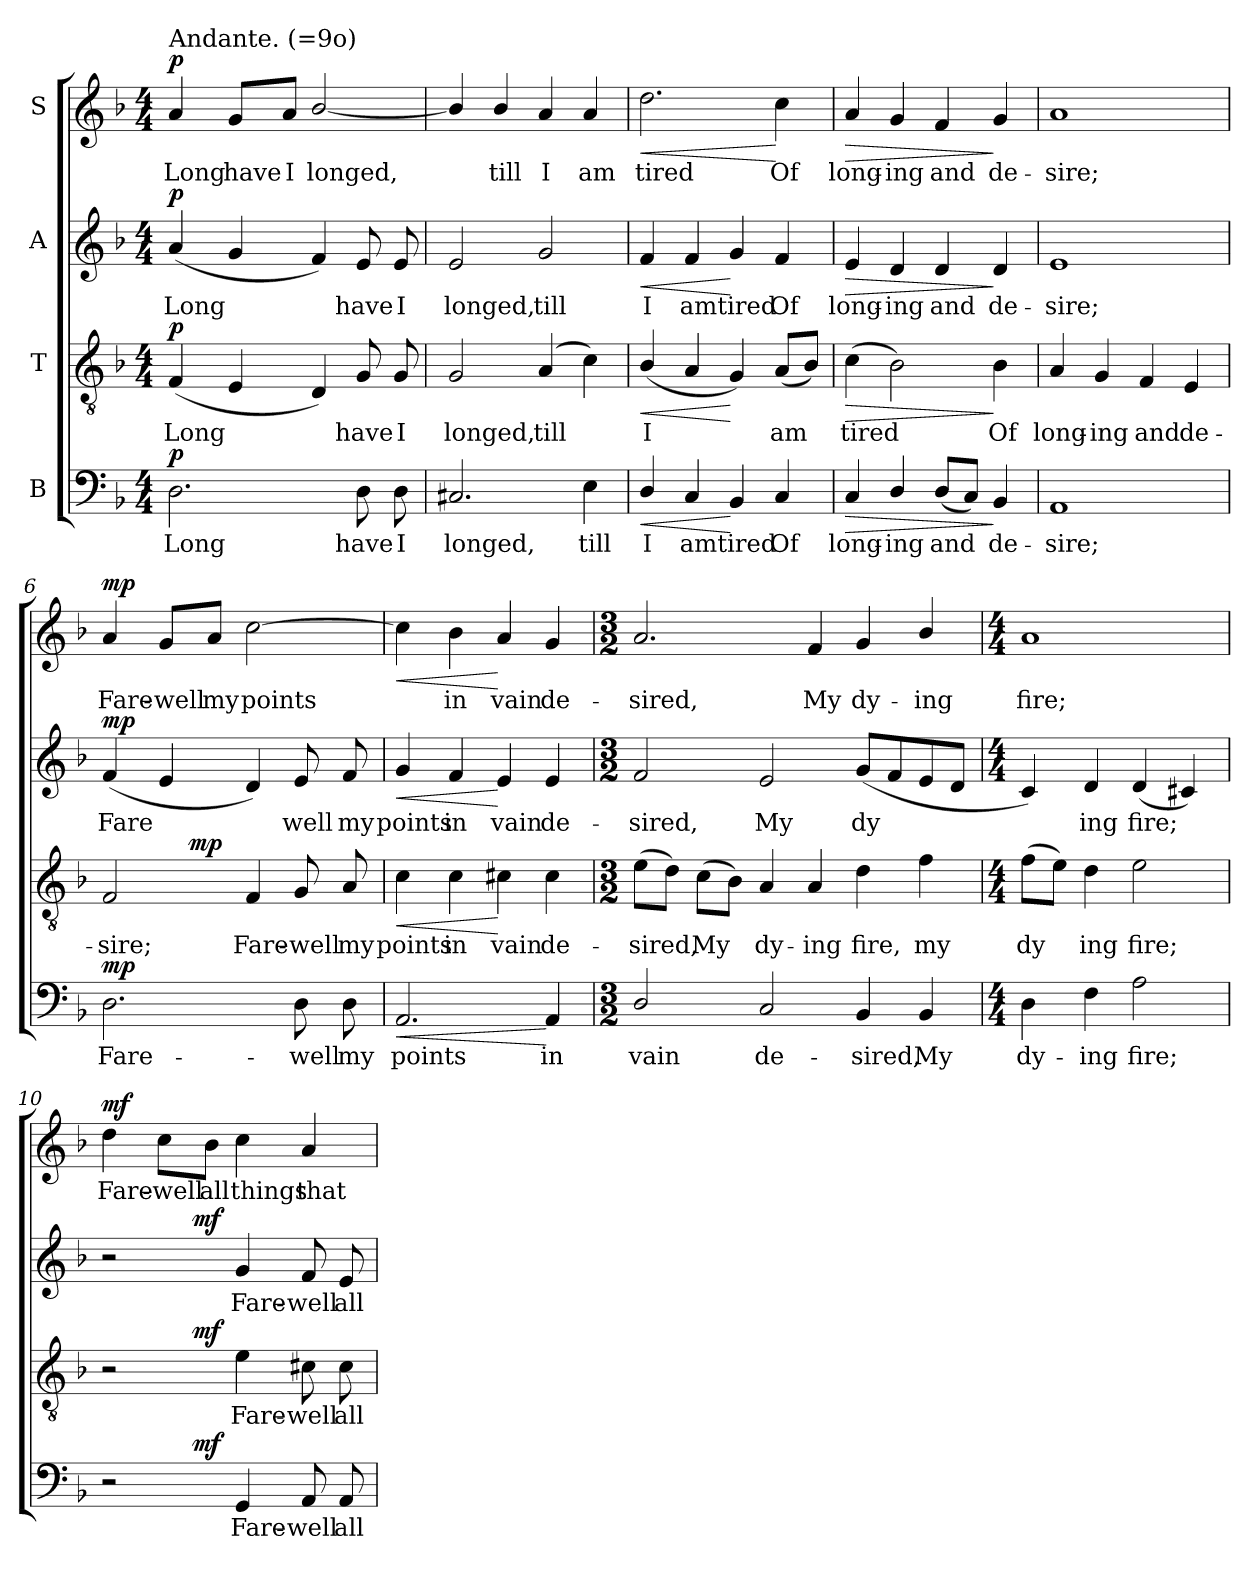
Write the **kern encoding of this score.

**kern	**text	**dynam	**kern	**text	**dynam	**kern	**text	**dynam	**kern	**text	**dynam
*part4	*part4	*part4	*part3	*part3	*part3	*part2	*part2	*part2	*part1	*part1	*part1
*staff4	*staff4	*staff4	*staff3	*staff3	*staff3	*staff2	*staff2	*staff2	*staff1	*staff1	*staff1
*I"B	*	*	*I"T	*	*	*I"A	*	*	*I"S	*	*
!!LO:PB:g=z
*stria5	*	*	*stria5	*	*	*stria5	*	*	*stria5	*	*
*clefF4	*	*	*clefGv2	*	*	*clefG2	*	*	*clefG2	*	*
*k[b-]	*	*	*k[b-]	*	*	*k[b-]	*	*	*k[b-]	*	*
*F:	*	*	*F:	*	*	*F:	*	*	*F:	*	*
*M4/4	*	*	*M4/4	*	*	*M4/4	*	*	*M4/4	*	*
=1	=1	=1	=1	=1	=1	=1	=1	=1	=1	=1	=1
!	!	!	!	!	!	!	!	!	!LO:TX:a:t=Andante. (=9o)	!	!
!	!LO:LY:b:cj	!LO:DY:a	!	!LO:LY:b	!LO:DY:a	!	!LO:LY:b	!LO:DY:a	!	!LO:LY:b:cj	!LO:DY:a
2.D\	Long	p	(<4F/	Long	p	(<4a/	Long	p	4a/	Long	p
!	!	!	!	!LO:LY:b	!	!	!LO:LY:b	!	!	!LO:LY:b:cj	!
.	.	.	4E/	.	.	4g/	.	.	8g/L	have	.
!	!	!	!	!	!	!	!	!	!	!LO:LY:b:cj	!
.	.	.	.	.	.	.	.	.	8a/J	I	.
!	!	!	!	!LO:LY:b	!	!	!LO:LY:b	!	!	!LO:LY:b:cj	!
.	.	.	4D/)	.	.	4f/)	.	.	[<2b-/	longed,	.
!	!LO:LY:b:cj	!	!	!LO:LY:b	!	!	!LO:LY:b	!	!	!	!
8D\	have	.	8G/	have	.	8e/	have	.	.	.	.
!	!LO:LY:b:cj	!	!	!LO:LY:b	!	!	!LO:LY:b	!	!	!	!
8D\	I	.	8G/	I	.	8e/	I	.	.	.	.
=2	=2	=2	=2	=2	=2	=2	=2	=2	=2	=2	=2
!	!LO:LY:b:cj	!	!	!LO:LY:b	!	!	!LO:LY:b	!	!	!LO:LY:b:cj	!
2.C#X/	longed,	.	2G/	longed,	.	2e/	longed,	.	4b-/]	.	.
!	!	!	!	!	!	!	!	!	!	!LO:LY:b:cj	!
.	.	.	.	.	.	.	.	.	4b-/	till	.
!	!	!	!	!LO:LY:b	!	!	!LO:LY:b	!	!	!LO:LY:b:cj	!
.	.	.	(<4A/	till	.	2g/	till	.	4a/	I	.
!	!LO:LY:b:cj	!	!	!LO:LY:b	!	!	!	!	!	!LO:LY:b:cj	!
4E\	till	.	4c\)	.	.	.	.	.	4a/	am	.
=3	=3	=3	=3	=3	=3	=3	=3	=3	=3	=3	=3
!	!LO:LY:b:cj	!LO:HP:b	!	!LO:LY:b	!LO:HP:b	!	!LO:LY:b	!LO:HP:b	!	!LO:LY:b:cj	!LO:HP:b
4D/	I	<	(<4B-/	I	<	4f/	I	<	2.dd\	tired	<
!	!LO:LY:b:cj	!	!	!LO:LY:b	!	!	!LO:LY:b	!	!	!	!
4C/	am	.	4A/	.	.	4f/	am	.	.	.	.
!	!LO:LY:b:cj	!	!	!LO:LY:b	!	!	!LO:LY:b	!	!	!	!
4BB-/	tired	[	4G/)	.	[	4g/	tired	[	.	.	.
!	!LO:LY:b:cj	!	!	!LO:LY:b	!	!	!LO:LY:b	!	!	!LO:LY:b:cj	!
4C/	Of	.	(<8A/L	am	.	4f/	Of	.	4cc\	Of	[
!	!	!	!	!LO:LY:b	!	!	!	!	!	!	!
.	.	.	8B-/J)	.	.	.	.	.	.	.	.
=4	=4	=4	=4	=4	=4	=4	=4	=4	=4	=4	=4
!	!LO:LY:b:cj	!LO:HP:b	!	!LO:LY:b	!LO:HP:b	!	!LO:LY:b	!LO:HP:b	!	!LO:LY:b:cj	!LO:HP:b
4C/	long-	>	(>4c\	tired	>	4e/	long-	>	4a/	long-	>
!	!LO:LY:b:cj	!	!	!LO:LY:b	!	!	!LO:LY:b	!	!	!LO:LY:b:cj	!
4D/	-ing	.	2B-\)	.	.	4d/	-ing	.	4g/	-ing	.
!	!LO:LY:b:cj	!	!	!	!	!	!LO:LY:b	!	!	!LO:LY:b:cj	!
(<8D/L	and	.	.	.	.	4d/	and	.	4f/	and	.
!	!LO:LY:b:cj	!	!	!	!	!	!	!	!	!	!
8C/J)	.	.	.	.	.	.	.	.	.	.	.
!	!LO:LY:b:cj	!	!	!LO:LY:b	!	!	!LO:LY:b	!	!	!LO:LY:b:cj	!
4BB-/	de-	]	4B-\	Of	]	4d/	de-	]	4g/	de-	]
=5	=5	=5	=5	=5	=5	=5	=5	=5	=5	=5	=5
!	!LO:LY:b:cj	!	!	!LO:LY:b	!	!	!LO:LY:b	!	!	!LO:LY:b:cj	!
1AA	-sire;	.	4A/	long-	.	1e	-sire;	.	1a	-sire;	.
!	!	!	!	!LO:LY:b	!	!	!	!	!	!	!
.	.	.	4G/	-ing	.	.	.	.	.	.	.
!	!	!	!	!LO:LY:b	!	!	!	!	!	!	!
.	.	.	4F/	and	.	.	.	.	.	.	.
!	!	!	!	!LO:LY:b	!	!	!	!	!	!	!
.	.	.	4E/	de-	.	.	.	.	.	.	.
!!LO:LB:g=z
=6	=6	=6	=6	=6	=6	=6	=6	=6	=6	=6	=6
!	!LO:LY:b:cj	!LO:DY:a	!	!LO:LY:b	!	!	!LO:LY:b	!LO:DY:a	!	!LO:LY:b:cj	!LO:DY:a
*	*	*	*^	*	*	*	*	*	*	*	*
2.D\	Fare-	mp	2F/	4ryy	-sire;	.	(<4f/	Fare-	mp	4a/	Fare-	mp
!	!	!	!	!	!	!	!	!LO:LY:b	!	!	!LO:LY:b:cj	!
.	.	.	.	16ryy	.	.	4e/	--	.	8g/L	-well	.
.	.	.	.	64ryy	.	.	.	.	.	.	.	.
!	!	!	!	!	!	!LO:DY:a	!	!	!	!	!	!
.	.	.	.	2ryy	.	mp	.	.	.	.	.	.
!	!	!	!	!	!	!	!	!	!	!	!LO:LY:b:cj	!
.	.	.	.	.	.	.	.	.	.	8a/J	my	.
!	!	!	!	!	!LO:LY:b	!	!	!LO:LY:b	!	!	!LO:LY:b:cj	!
.	.	.	4F/	.	Fare-	.	4d/)	--	.	[>2cc\	points	.
!	!LO:LY:b:cj	!	!	!	!LO:LY:b	!	!	!LO:LY:b	!	!	!	!
8D\	-well	.	8G/	.	-well	.	8e/	-well	.	.	.	.
.	.	.	.	8ryy	.	.	.	.	.	.	.	.
!	!LO:LY:b:cj	!	!	!	!LO:LY:b	!	!	!LO:LY:b	!	!	!	!
8D\	my	.	8A/	.	my	.	8f/	my	.	.	.	.
.	.	.	.	32.ryy	.	.	.	.	.	.	.	.
=7	=7	=7	=7	=7	=7	=7	=7	=7	=7	=7	=7	=7
!	!LO:LY:b:cj	!LO:HP:b	!	!	!LO:LY:b	!LO:HP:b	!	!LO:LY:b	!LO:HP:b	!	!LO:LY:b:cj	!LO:HP:b
*	*	*	*v	*v	*	*	*	*	*	*	*	*
2.AA/	points	<	4c\	points	<	4g/	points	<	4cc\]	.	<
!	!	!	!	!LO:LY:b	!	!	!LO:LY:b	!	!	!LO:LY:b:cj	!
.	.	.	4c\	in	.	4f/	in	.	4b-\	in	.
!	!	!	!	!LO:LY:b	!	!	!LO:LY:b	!	!	!LO:LY:b:cj	!
.	.	.	4c#X\	vain	[	4e/	vain	[	4a/	vain	[
!	!LO:LY:b:cj	!	!	!LO:LY:b	!	!	!LO:LY:b	!	!	!LO:LY:b:cj	!
4AA/	in	[	4c#\	de-	.	4e/	de-	.	4g/	de-	.
=8	=8	=8	=8	=8	=8	=8	=8	=8	=8	=8	=8
*M3/2	*	*	*M3/2	*	*	*M3/2	*	*	*M3/2	*	*
!	!LO:LY:b:cj	!	!	!LO:LY:b	!	!	!LO:LY:b	!	!	!LO:LY:b:cj	!
2D/	vain	.	(>8e\L	-sired,	.	2f/	-sired,	.	2.a/	-sired,	.
!	!	!	!	!LO:LY:b	!	!	!	!	!	!	!
.	.	.	8d\J)	.	.	.	.	.	.	.	.
!	!	!	!	!LO:LY:b	!	!	!	!	!	!	!
.	.	.	(>8c\L	My	.	.	.	.	.	.	.
!	!	!	!	!LO:LY:b	!	!	!	!	!	!	!
.	.	.	8B-\J)	.	.	.	.	.	.	.	.
!	!LO:LY:b:cj	!	!	!LO:LY:b	!	!	!LO:LY:b	!	!	!	!
2C/	de-	.	4A/	dy-	.	2e/	My	.	.	.	.
!	!	!	!	!LO:LY:b	!	!	!	!	!	!LO:LY:b:cj	!
.	.	.	4A/	-ing	.	.	.	.	4f/	My	.
!	!LO:LY:b:cj	!	!	!LO:LY:b	!	!	!LO:LY:b	!	!	!LO:LY:b:cj	!
4BB-/	-sired,	.	4d\	fire,	.	(<8g/L	dy-	.	4g/	dy-	.
!	!	!	!	!	!	!	!LO:LY:b	!	!	!	!
.	.	.	.	.	.	8f/	--	.	.	.	.
!	!LO:LY:b:cj	!	!	!LO:LY:b	!	!	!LO:LY:b	!	!	!LO:LY:b:cj	!
4BB-/	My	.	4f\	my	.	8e/	--	.	4b-/	-ing	.
!	!	!	!	!	!	!	!LO:LY:b	!	!	!	!
.	.	.	.	.	.	8d/J	--	.	.	.	.
=9	=9	=9	=9	=9	=9	=9	=9	=9	=9	=9	=9
*M4/4	*	*	*M4/4	*	*	*M4/4	*	*	*M4/4	*	*
!	!LO:LY:b:cj	!	!	!LO:LY:b	!	!	!LO:LY:b	!	!	!LO:LY:b:cj	!
4D\	dy-	.	(>8f\L	dy-	.	4c/)	--	.	1a	fire;	.
!	!	!	!	!LO:LY:b	!	!	!	!	!	!	!
.	.	.	8e\J)	--	.	.	.	.	.	.	.
!	!LO:LY:b:cj	!	!	!LO:LY:b	!	!	!LO:LY:b	!	!	!	!
4F\	-ing	.	4d\	-ing	.	4d/	-ing	.	.	.	.
!	!LO:LY:b:cj	!	!	!LO:LY:b	!	!	!LO:LY:b	!	!	!	!
2A\	fire;	.	2e\	fire;	.	(<4d/	fire;	.	.	.	.
!	!	!	!	!	!	!	!LO:LY:b	!	!	!	!
.	.	.	.	.	.	4c#X/)	.	.	.	.	.
!!LO:PB:g=z
=10	=10	=10	=10	=10	=10	=10	=10	=10	=10	=10	=10
!	!	!	!	!	!	!	!	!	!	!LO:LY:b:cj	!LO:DY:a
*^	*	*	*^	*	*	*^	*	*	*	*	*
2r	4ryy	.	.	2r	4ryy	.	.	2r	4ryy	.	.	4dd\	Fare-	mf
!	!	!	!	!	!	!	!	!	!	!	!	!	!LO:LY:b:cj	!
.	16..ryy	.	.	.	16..ryy	.	.	.	16..ryy	.	.	8cc\L	-well	.
!	!	!	!LO:DY:a	!	!	!	!LO:DY:a	!	!	!	!LO:DY:a	!	!	!
.	2ryy	.	mf	.	2ryy	.	mf	.	2ryy	.	mf	.	.	.
!	!	!	!	!	!	!	!	!	!	!	!	!	!LO:LY:b:cj	!
.	.	.	.	.	.	.	.	.	.	.	.	8b-\J	all	.
!	!	!LO:LY:b:cj	!	!	!	!LO:LY:b	!	!	!	!LO:LY:b	!	!	!LO:LY:b:cj	!
4GG/	.	Fare-	.	4e\	.	Fare-	.	4g/	.	Fare-	.	4cc\	things	.
!	!	!LO:LY:b:cj	!	!	!	!LO:LY:b	!	!	!	!LO:LY:b	!	!	!LO:LY:b:cj	!
8AA/	.	-well	.	8c#X\	.	-well	.	8f/	.	-well	.	4a/	that	.
.	8ryy	.	.	.	8ryy	.	.	.	8ryy	.	.	.	.	.
!	!	!LO:LY:b:cj	!	!	!	!LO:LY:b	!	!	!	!LO:LY:b	!	!	!	!
8AA/	.	all	.	8c#\	.	all	.	8e/	.	all	.	.	.	.
.	64ryy	.	.	.	64ryy	.	.	.	64ryy	.	.	.	.	.
*v	*v	*	*	*	*	*	*	*v	*v	*	*	*	*	*
*	*	*	*v	*v	*	*	*	*	*	*	*	*
=	=	=	=	=	=	=	=	=	=	=	=
*-	*-	*-	*-	*-	*-	*-	*-	*-	*-	*-	*-
